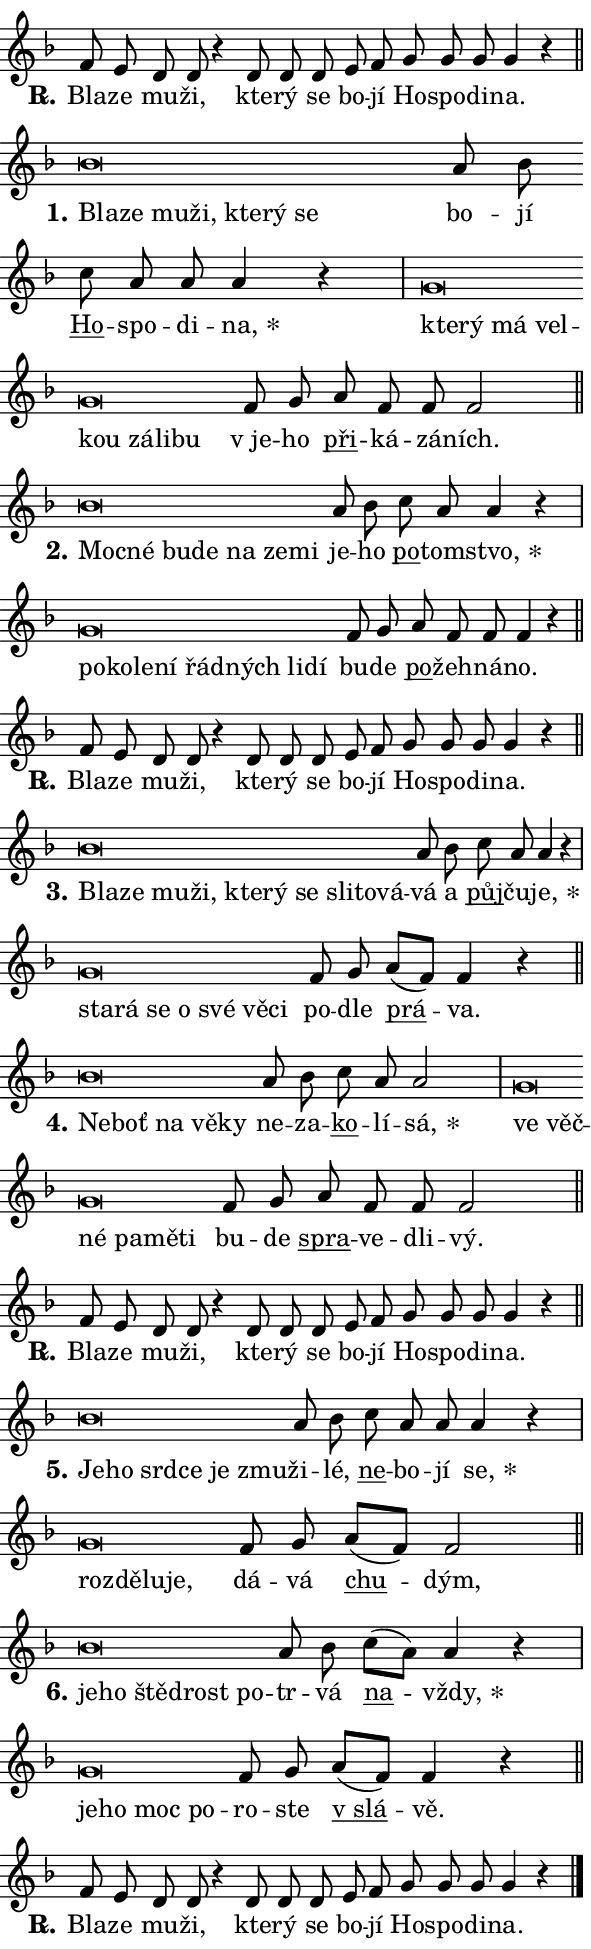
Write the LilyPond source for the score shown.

\version "2.24.0"
\header { tagline = "" }
\paper {
  indent = 0\cm
  top-margin = 0\cm
  right-margin = 0.13\cm % to fit lyric hyphens
  bottom-margin = 0\cm
  left-margin = 0\cm
  paper-width = 10\cm
  page-breaking = #ly:one-page-breaking
  system-system-spacing.basic-distance = #11
  score-system-spacing.basic-distance = #11
  ragged-last = ##f
}


%% Author: Thomas Morley
%% https://lists.gnu.org/archive/html/lilypond-user/2020-05/msg00002.html
#(define (line-position grob)
"Returns position of @var[grob} in current system:
   @code{'start}, if at first time-step
   @code{'end}, if at last time-step
   @code{'middle} otherwise
"
  (let* ((col (ly:item-get-column grob))
         (ln (ly:grob-object col 'left-neighbor))
         (rn (ly:grob-object col 'right-neighbor))
         (col-to-check-left (if (ly:grob? ln) ln col))
         (col-to-check-right (if (ly:grob? rn) rn col))
         (break-dir-left
           (and
             (ly:grob-property col-to-check-left 'non-musical #f)
             (ly:item-break-dir col-to-check-left)))
         (break-dir-right
           (and
             (ly:grob-property col-to-check-right 'non-musical #f)
             (ly:item-break-dir col-to-check-right))))
        (cond ((eqv? 1 break-dir-left) 'start)
              ((eqv? -1 break-dir-right) 'end)
              (else 'middle))))

#(define (tranparent-at-line-position vctor)
  (lambda (grob)
  "Relying on @code{line-position} select the relevant enry from @var{vctor}.
Used to determine transparency,"
    (case (line-position grob)
      ((end) (not (vector-ref vctor 0)))
      ((middle) (not (vector-ref vctor 1)))
      ((start) (not (vector-ref vctor 2))))))

noteHeadBreakVisibility =
#(define-music-function (break-visibility)(vector?)
"Makes @code{NoteHead}s transparent relying on @var{break-visibility}"
#{
  \override NoteHead.transparent =
    #(tranparent-at-line-position break-visibility)
#})

#(define delete-ledgers-for-transparent-note-heads
  (lambda (grob)
    "Reads whether a @code{NoteHead} is transparent.
If so this @code{NoteHead} is removed from @code{'note-heads} from
@var{grob}, which is supposed to be @code{LedgerLineSpanner}.
As a result ledgers are not printed for this @code{NoteHead}"
    (let* ((nhds-array (ly:grob-object grob 'note-heads))
           (nhds-list
             (if (ly:grob-array? nhds-array)
                 (ly:grob-array->list nhds-array)
                 '()))
           ;; Relies on the transparent-property being done before
           ;; Staff.LedgerLineSpanner.after-line-breaking is executed.
           ;; This is fragile ...
           (to-keep
             (remove
               (lambda (nhd)
                 (ly:grob-property nhd 'transparent #f))
               nhds-list)))
      ;; TODO find a better method to iterate over grob-arrays, similiar
      ;; to filter/remove etc for lists
      ;; For now rebuilt from scratch
      (set! (ly:grob-object grob 'note-heads)  '())
      (for-each
        (lambda (nhd)
          (ly:pointer-group-interface::add-grob grob 'note-heads nhd))
        to-keep))))

squashNotes = {
  \override NoteHead.X-extent = #'(-0.2 . 0.2)
  \override NoteHead.Y-extent = #'(-0.75 . 0)
  \override NoteHead.stencil =
    #(lambda (grob)
       (let ((pos (ly:grob-property grob 'staff-position)))
         (begin
           (if (< pos -7) (display "ERROR: Lower brevis then expected\n") (display ""))
           (if (<= pos -6) ly:text-interface::print ly:note-head::print))))
}
unSquashNotes = {
  \revert NoteHead.X-extent
  \revert NoteHead.Y-extent
  \revert NoteHead.stencil
}

hideNotes = \noteHeadBreakVisibility #begin-of-line-visible
unHideNotes = \noteHeadBreakVisibility #all-visible

% work-around for resetting accidentals
% https://lilypond.org/doc/v2.23/Documentation/notation/displaying-rhythms#unmetered-music
cadenzaMeasure = {
  \cadenzaOff
  \partial 1024 s1024
  \cadenzaOn
}

#(define-markup-command (accent layout props text) (markup?)
  "Underline accented syllable"
  (interpret-markup layout props
    #{\markup \override #'(offset . 4.3) \underline { #text }#}))

responsum = \markup \concat {
  "R" \hspace #-1.05 \path #0.1 #'((moveto 0 0.07) (lineto 0.9 0.8)) \hspace #0.05 "."
}

spaceSize = #0.6828661417322834 % exact space size for TeX Gyre Schola

\layout {
  \context {
    \Staff
    \remove "Time_signature_engraver"
    \override LedgerLineSpanner.after-line-breaking = #delete-ledgers-for-transparent-note-heads
  }
  \context {
    \Lyrics {
      \override LyricSpace.minimum-distance = \spaceSize
      \override LyricText.font-name = #"TeX Gyre Schola"
      \override LyricText.font-size = 1
      \override StanzaNumber.font-name = #"TeX Gyre Schola Bold"
      \override StanzaNumber.font-size = 1
    }
  }
  \context {
    \Score 
    \override NoteHead.text =
      #(lambda (grob) 
        (let ((pos (ly:grob-property grob 'staff-position)))
          #{\markup {
            \combine
              \halign #-0.55 \raise #(if (= pos -6) 0 0.5) \override #'(thickness . 2) \draw-line #'(3.2 . 0)
              \musicglyph "noteheads.sM1"
          }#}))
  }
}

% magnetic-lyrics.ily
%
%   written by
%     Jean Abou Samra <jean@abou-samra.fr>
%     Werner Lemberg <wl@gnu.org>
%
%   adapted by
%     Jiri Hon <jiri.hon@gmail.com>
%
% Version 2022-Apr-15

% https://www.mail-archive.com/lilypond-user@gnu.org/msg149350.html

#(define (Left_hyphen_pointer_engraver context)
   "Collect syllable-hyphen-syllable occurrences in lyrics and store
them in properties.  This engraver only looks to the left.  For
example, if the lyrics input is @code{foo -- bar}, it does the
following.

@itemize @bullet
@item
Set the @code{text} property of the @code{LyricHyphen} grob between
@q{foo} and @q{bar} to @code{foo}.

@item
Set the @code{left-hyphen} property of the @code{LyricText} grob with
text @q{foo} to the @code{LyricHyphen} grob between @q{foo} and
@q{bar}.
@end itemize

Use this auxiliary engraver in combination with the
@code{lyric-@/text::@/apply-@/magnetic-@/offset!} hook."
   (let ((hyphen #f)
         (text #f))
     (make-engraver
      (acknowledgers
       ((lyric-syllable-interface engraver grob source-engraver)
        (set! text grob)))
      (end-acknowledgers
       ((lyric-hyphen-interface engraver grob source-engraver)
        ;(when (not (grob::has-interface grob 'lyric-space-interface))
          (set! hyphen grob)));)
      ((stop-translation-timestep engraver)
       (when (and text hyphen)
         (ly:grob-set-object! text 'left-hyphen hyphen))
       (set! text #f)
       (set! hyphen #f)))))

#(define (lyric-text::apply-magnetic-offset! grob)
   "If the space between two syllables is less than the value in
property @code{LyricText@/.details@/.squash-threshold}, move the right
syllable to the left so that it gets concatenated with the left
syllable.

Use this function as a hook for
@code{LyricText@/.after-@/line-@/breaking} if the
@code{Left_@/hyphen_@/pointer_@/engraver} is active."
   (let ((hyphen (ly:grob-object grob 'left-hyphen #f)))
     (when hyphen
       (let ((left-text (ly:spanner-bound hyphen LEFT)))
         (when (grob::has-interface left-text 'lyric-syllable-interface)
           (let* ((common (ly:grob-common-refpoint grob left-text X))
                  (this-x-ext (ly:grob-extent grob common X))
                  (left-x-ext
                   (begin
                     ;; Trigger magnetism for left-text.
                     (ly:grob-property left-text 'after-line-breaking)
                     (ly:grob-extent left-text common X)))
                  ;; `delta` is the gap width between two syllables.
                  (delta (- (interval-start this-x-ext)
                            (interval-end left-x-ext)))
                  (details (ly:grob-property grob 'details))
                  (threshold (assoc-get 'squash-threshold details 0.2)))
             (when (< delta threshold)
               (let* (;; We have to manipulate the input text so that
                      ;; ligatures crossing syllable boundaries are not
                      ;; disabled.  For languages based on the Latin
                      ;; script this is essentially a beautification.
                      ;; However, for non-Western scripts it can be a
                      ;; necessity.
                      (lt (ly:grob-property left-text 'text))
                      (rt (ly:grob-property grob 'text))
                      (is-space (grob::has-interface hyphen 'lyric-space-interface))
                      (space (if is-space " " ""))
                      (extra-delta (if is-space spaceSize 0))
                      ;; Append new syllable.
                      (ltrt-space (if (and (string? lt) (string? rt))
                                (string-append lt space rt)
                                (make-concat-markup (list lt space rt))))
                      ;; Right-align `ltrt` to the right side.
                      (ltrt-space-markup (grob-interpret-markup
                               grob
                               (make-translate-markup
                                (cons (interval-length this-x-ext) 0)
                                (make-right-align-markup ltrt-space)))))
                 (begin
                   ;; Don't print `left-text`.
                   (ly:grob-set-property! left-text 'stencil #f)
                   ;; Set text and stencil (which holds all collected
                   ;; syllables so far) and shift it to the left.
                   (ly:grob-set-property! grob 'text ltrt-space)
                   (ly:grob-set-property! grob 'stencil ltrt-space-markup)
                   (ly:grob-translate-axis! grob (- (- delta extra-delta)) X))))))))))


#(define (lyric-hyphen::displace-bounds-first grob)
   ;; Make very sure this callback isn't triggered too early.
   (let ((left (ly:spanner-bound grob LEFT))
         (right (ly:spanner-bound grob RIGHT)))
     (ly:grob-property left 'after-line-breaking)
     (ly:grob-property right 'after-line-breaking)
     (ly:lyric-hyphen::print grob)))

squashThreshold = #0.4

\layout {
  \context {
    \Lyrics
    \consists #Left_hyphen_pointer_engraver
    \override LyricText.after-line-breaking =
      #lyric-text::apply-magnetic-offset!
    \override LyricHyphen.stencil = #lyric-hyphen::displace-bounds-first
    \override LyricText.details.squash-threshold = \squashThreshold
    \override LyricHyphen.minimum-distance = 0
    \override LyricHyphen.minimum-length = \squashThreshold
  }
}

squashText = \override LyricText.details.squash-threshold = 9999
unSquashText = \override LyricText.details.squash-threshold = \squashThreshold

leftText = \override LyricText.self-alignment-X = #LEFT
unLeftText = \revert LyricText.self-alignment-X

starOffset = #(lambda (grob) 
                (let ((x_offset (ly:self-alignment-interface::aligned-on-x-parent grob)))
                  (if (= x_offset 0) 0 (+ x_offset 1.2))))

star = #(define-music-function (syllable)(string?)
"Append star separator at the end of a syllable"
#{
  \once \override LyricText.X-offset = #starOffset
  \lyricmode { \markup {
    #syllable
    \override #'((font-name . "TeX Gyre Schola Bold")) \hspace #0.2 \lower #0.65 \larger "*"
  } }
#})

starAccent = #(define-music-function (syllable)(string?)
"Append star separator at the end of a syllable and make accent"
#{
  \once \override LyricText.X-offset = #starOffset
  \lyricmode { \markup {
    \accent #syllable
    \override #'((font-name . "TeX Gyre Schola Bold")) \hspace #0.2 \lower #0.65 \larger "*"
  } }
#})

breath = #(define-music-function (syllable)(string?)
"Append breathing indicator at the end of a syllable"
#{
  \lyricmode { \markup { #syllable "+" } }
#})

optionalBreath = #(define-music-function (syllable)(string?)
"Append optional breathing indicator at the end of a syllable"
#{
  \lyricmode { \markup { #syllable "(+)" } }
#})


\score {
    <<
        \new Voice = "melody" { \cadenzaOn \key f \major \relative { f'8 e d d r4 \bar "" d8 d d \bar "" e f \bar "" g g g g4 r \cadenzaMeasure \bar "||" \break } }
        \new Lyrics \lyricsto "melody" { \lyricmode { \set stanza = \responsum
Bla -- ze mu -- ži, kte -- rý se bo -- jí Ho -- spo -- di -- na. } }
    >>
    \layout {}
}

\score {
    <<
        \new Voice = "melody" { \cadenzaOn \key f \major \relative { \squashNotes bes'\breve*1/16 \hideNotes \breve*1/16 \bar "" \breve*1/16 \bar "" \breve*1/16 \bar "" \breve*1/16 \bar "" \breve*1/16 \breve*1/16 \bar "" \unHideNotes \unSquashNotes a8 bes \bar "" c a a a4 r \cadenzaMeasure \bar "|" \squashNotes g\breve*1/16 \hideNotes \breve*1/16 \bar "" \breve*1/16 \bar "" \breve*1/16 \bar "" \breve*1/16 \bar "" \breve*1/16 \bar "" \breve*1/16 \breve*1/16 \bar "" \unHideNotes \unSquashNotes f8 g \bar "" a f f f2 \cadenzaMeasure \bar "||" \break } }
        \new Lyrics \lyricsto "melody" { \lyricmode { \set stanza = "1."
\leftText Bla -- \squashText ze mu -- ži, kte -- rý se \unLeftText \unSquashText bo -- jí \markup \accent Ho -- spo -- di -- \star na, \leftText kte -- \squashText rý má vel -- kou zá -- li -- bu \unLeftText \unSquashText "v je" -- ho \markup \accent při -- ká -- zá -- ních. } }
    >>
    \layout {}
}

\score {
    <<
        \new Voice = "melody" { \cadenzaOn \key f \major \relative { \squashNotes bes'\breve*1/16 \hideNotes \breve*1/16 \bar "" \breve*1/16 \bar "" \breve*1/16 \bar "" \breve*1/16 \bar "" \breve*1/16 \breve*1/16 \bar "" \unHideNotes \unSquashNotes a8 bes \bar "" c a a4 r \cadenzaMeasure \bar "|" \squashNotes g\breve*1/16 \hideNotes \breve*1/16 \bar "" \breve*1/16 \bar "" \breve*1/16 \bar "" \breve*1/16 \bar "" \breve*1/16 \bar "" \breve*1/16 \breve*1/16 \bar "" \unHideNotes \unSquashNotes f8 g \bar "" a f f f4 r \cadenzaMeasure \bar "||" \break } }
        \new Lyrics \lyricsto "melody" { \lyricmode { \set stanza = "2."
\leftText Moc -- \squashText né bu -- de na ze -- mi \unLeftText \unSquashText je -- ho \markup \accent po -- tom -- \star stvo, \leftText po -- \squashText ko -- le -- ní řád -- ných li -- dí \unLeftText \unSquashText bu -- de \markup \accent po -- žeh -- ná -- no. } }
    >>
    \layout {}
}

\score {
    <<
        \new Voice = "melody" { \cadenzaOn \key f \major \relative { f'8 e d d r4 \bar "" d8 d d \bar "" e f \bar "" g g g g4 r \cadenzaMeasure \bar "||" \break } }
        \new Lyrics \lyricsto "melody" { \lyricmode { \set stanza = \responsum
Bla -- ze mu -- ži, kte -- rý se bo -- jí Ho -- spo -- di -- na. } }
    >>
    \layout {}
}

\score {
    <<
        \new Voice = "melody" { \cadenzaOn \key f \major \relative { \squashNotes bes'\breve*1/16 \hideNotes \breve*1/16 \bar "" \breve*1/16 \bar "" \breve*1/16 \bar "" \breve*1/16 \bar "" \breve*1/16 \bar "" \breve*1/16 \bar "" \breve*1/16 \bar "" \breve*1/16 \breve*1/16 \bar "" \unHideNotes \unSquashNotes a8 bes \bar "" c a a4 r \cadenzaMeasure \bar "|" \squashNotes g\breve*1/16 \hideNotes \breve*1/16 \bar "" \breve*1/16 \bar "" \breve*1/16 \bar "" \breve*1/16 \bar "" \breve*1/16 \breve*1/16 \bar "" \unHideNotes \unSquashNotes f8 g \bar "" a[( f)] f4 r \cadenzaMeasure \bar "||" \break } }
        \new Lyrics \lyricsto "melody" { \lyricmode { \set stanza = "3."
\leftText Bla -- \squashText ze mu -- ži, kte -- rý se sli -- to -- vá -- \unLeftText \unSquashText vá a \markup \accent půj -- ču -- \star je, \leftText sta -- \squashText rá se o své vě -- ci \unLeftText \unSquashText po -- dle \markup \accent prá -- va. } }
    >>
    \layout {}
}

\score {
    <<
        \new Voice = "melody" { \cadenzaOn \key f \major \relative { \squashNotes bes'\breve*1/16 \hideNotes \breve*1/16 \bar "" \breve*1/16 \bar "" \breve*1/16 \breve*1/16 \bar "" \unHideNotes \unSquashNotes a8 bes \bar "" c a a2 \cadenzaMeasure \bar "|" \squashNotes g\breve*1/16 \hideNotes \breve*1/16 \bar "" \breve*1/16 \bar "" \breve*1/16 \bar "" \breve*1/16 \breve*1/16 \bar "" \unHideNotes \unSquashNotes f8 g \bar "" a f f f2 \cadenzaMeasure \bar "||" \break } }
        \new Lyrics \lyricsto "melody" { \lyricmode { \set stanza = "4."
\leftText Ne -- \squashText boť na vě -- ky \unLeftText \unSquashText ne -- za -- \markup \accent ko -- lí -- \star sá, \leftText ve \squashText věč -- né pa -- mě -- ti \unLeftText \unSquashText bu -- de \markup \accent spra -- ve -- dli -- vý. } }
    >>
    \layout {}
}

\score {
    <<
        \new Voice = "melody" { \cadenzaOn \key f \major \relative { f'8 e d d r4 \bar "" d8 d d \bar "" e f \bar "" g g g g4 r \cadenzaMeasure \bar "||" \break } }
        \new Lyrics \lyricsto "melody" { \lyricmode { \set stanza = \responsum
Bla -- ze mu -- ži, kte -- rý se bo -- jí Ho -- spo -- di -- na. } }
    >>
    \layout {}
}

\score {
    <<
        \new Voice = "melody" { \cadenzaOn \key f \major \relative { \squashNotes bes'\breve*1/16 \hideNotes \breve*1/16 \bar "" \breve*1/16 \bar "" \breve*1/16 \bar "" \breve*1/16 \breve*1/16 \bar "" \unHideNotes \unSquashNotes a8 bes \bar "" c a a a4 r \cadenzaMeasure \bar "|" \squashNotes g\breve*1/16 \hideNotes \breve*1/16 \bar "" \breve*1/16 \breve*1/16 \bar "" \unHideNotes \unSquashNotes f8 g \bar "" a[( f)] f2 \cadenzaMeasure \bar "||" \break } }
        \new Lyrics \lyricsto "melody" { \lyricmode { \set stanza = "5."
\leftText Je -- \squashText ho srd -- ce je zmu -- \unLeftText \unSquashText ži -- lé, \markup \accent ne -- bo -- jí \star se, \leftText roz -- \squashText dě -- lu -- je, \unLeftText \unSquashText dá -- vá \markup \accent chu -- dým, } }
    >>
    \layout {}
}

\score {
    <<
        \new Voice = "melody" { \cadenzaOn \key f \major \relative { \squashNotes bes'\breve*1/16 \hideNotes \breve*1/16 \bar "" \breve*1/16 \bar "" \breve*1/16 \breve*1/16 \bar "" \unHideNotes \unSquashNotes a8 bes \bar "" c[( a)] a4 r \cadenzaMeasure \bar "|" \squashNotes g\breve*1/16 \hideNotes \breve*1/16 \bar "" \breve*1/16 \breve*1/16 \bar "" \unHideNotes \unSquashNotes f8 g \bar "" a[( f)] f4 r \cadenzaMeasure \bar "||" \break } }
        \new Lyrics \lyricsto "melody" { \lyricmode { \set stanza = "6."
\leftText je -- \squashText ho ště -- drost po -- \unLeftText \unSquashText tr -- vá \markup \accent na -- \star vždy, \leftText je -- \squashText ho moc po -- \unLeftText \unSquashText ro -- ste \markup \accent "v slá" -- vě. } }
    >>
    \layout {}
}

\score {
    <<
        \new Voice = "melody" { \cadenzaOn \key f \major \relative { f'8 e d d r4 \bar "" d8 d d \bar "" e f \bar "" g g g g4 r \cadenzaMeasure \bar "||" \break } \bar "|." }
        \new Lyrics \lyricsto "melody" { \lyricmode { \set stanza = \responsum
Bla -- ze mu -- ži, kte -- rý se bo -- jí Ho -- spo -- di -- na. } }
    >>
    \layout {}
}
